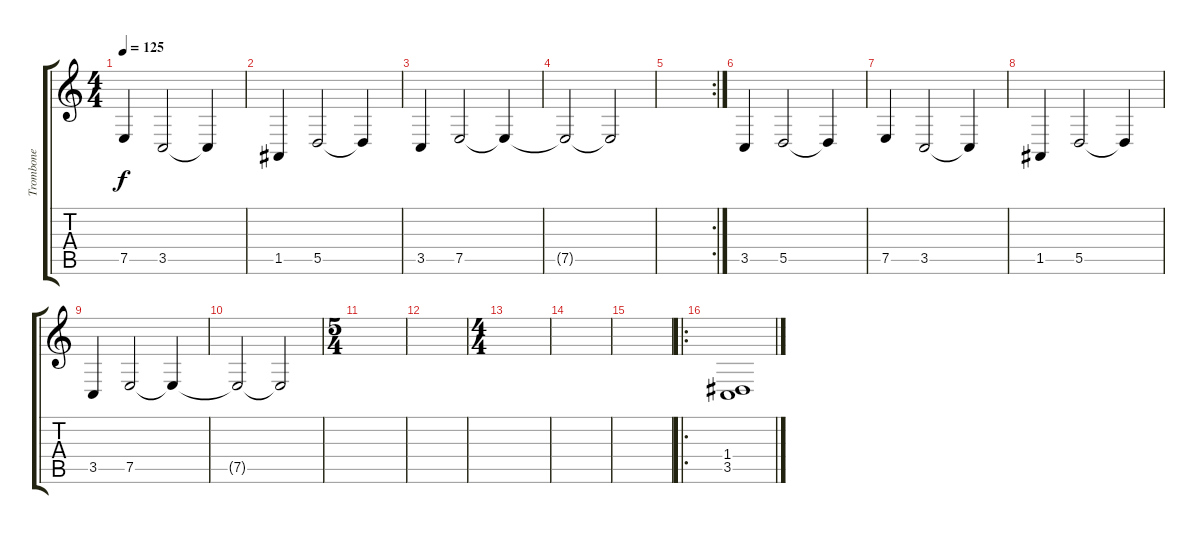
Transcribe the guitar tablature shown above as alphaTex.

\track ("Trombone" "Trombone") {instrument trombone}
\staff {score tabs}
\tuning (E4 B3 G3 D3 A2 E2) {hide}
\ts (4 4)
\tempo 125
\clef g2
\ks c
7.5.4{dy f} 3.5.2 3.5{t}.4 |
1.5.4 5.5.2 5.5{t}.4 |
3.5.4 7.5.2 7.5{t}.4 |
7.5{t}.2 7.5{t}.2 |
\rc 2
|
3.5.4 5.5.2 5.5{t}.4 |
7.5.4 3.5.2 3.5{t}.4 |
1.5.4 5.5.2 5.5{t}.4 |
3.5.4 7.5.2 7.5{t}.4 |
7.5{t}.2 7.5{t}.2 |
\ts (5 4)
|
|
\ts (4 4)
|
|
|
\ro
(1.4 3.5).1
